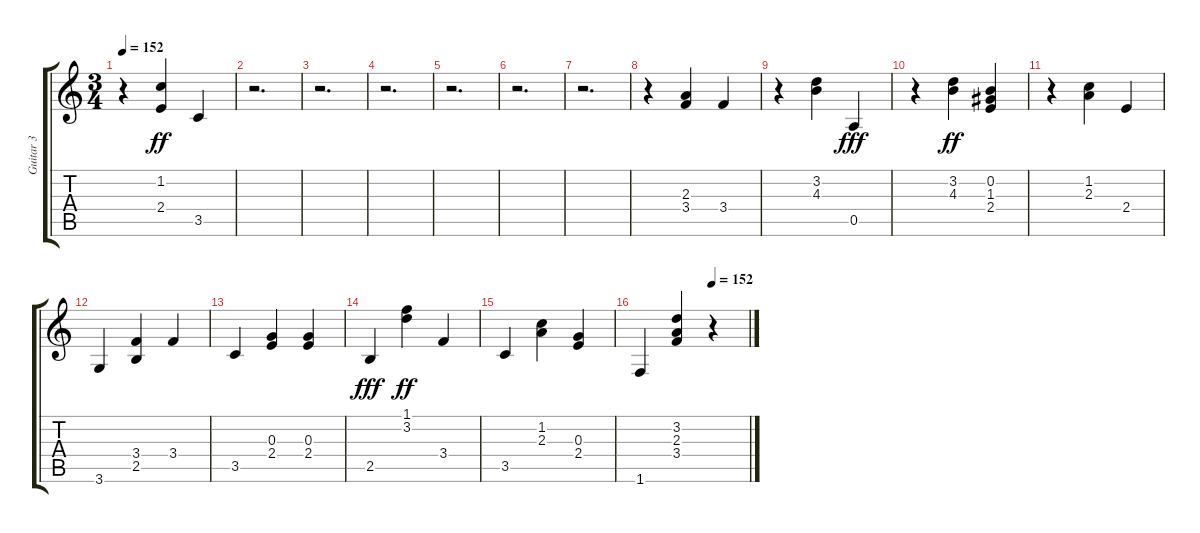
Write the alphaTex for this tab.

\track ("Guitar 3" "Guitar 3") {instrument acousticguitarnylon}
\staff {score tabs}
\tuning (E4 B3 G3 D3 A2 E2) {hide}
\ts (3 4)
\tempo 152
\clef g2
\ks c
r.4{dy ff} (1.2 2.4).4 3.5.4 |
r.2{d} |
r.2{d} |
r.2{d} |
r.2{d} |
r.2{d} |
r.2{d} |
r.4 (2.3 3.4).4 3.4.4 |
r.4 (3.2 4.3).4 0.5.4{dy fff} |
r.4 (3.2 4.3).4{dy ff} (0.2 1.3 2.4).4 |
r.4 (1.2 2.3).4 2.4.4 |
3.6.4 (3.4 2.5).4 3.4.4 |
3.5.4 (0.3 2.4).4 (0.3 2.4).4 |
2.5.4{dy fff} (1.1 3.2).4{dy ff} 3.4.4 |
3.5.4 (1.2 2.3).4 (0.3 2.4).4 |
\tempo (152 0.6666666666666666)
1.6.4 (3.2 2.3 3.4).4 r.4
